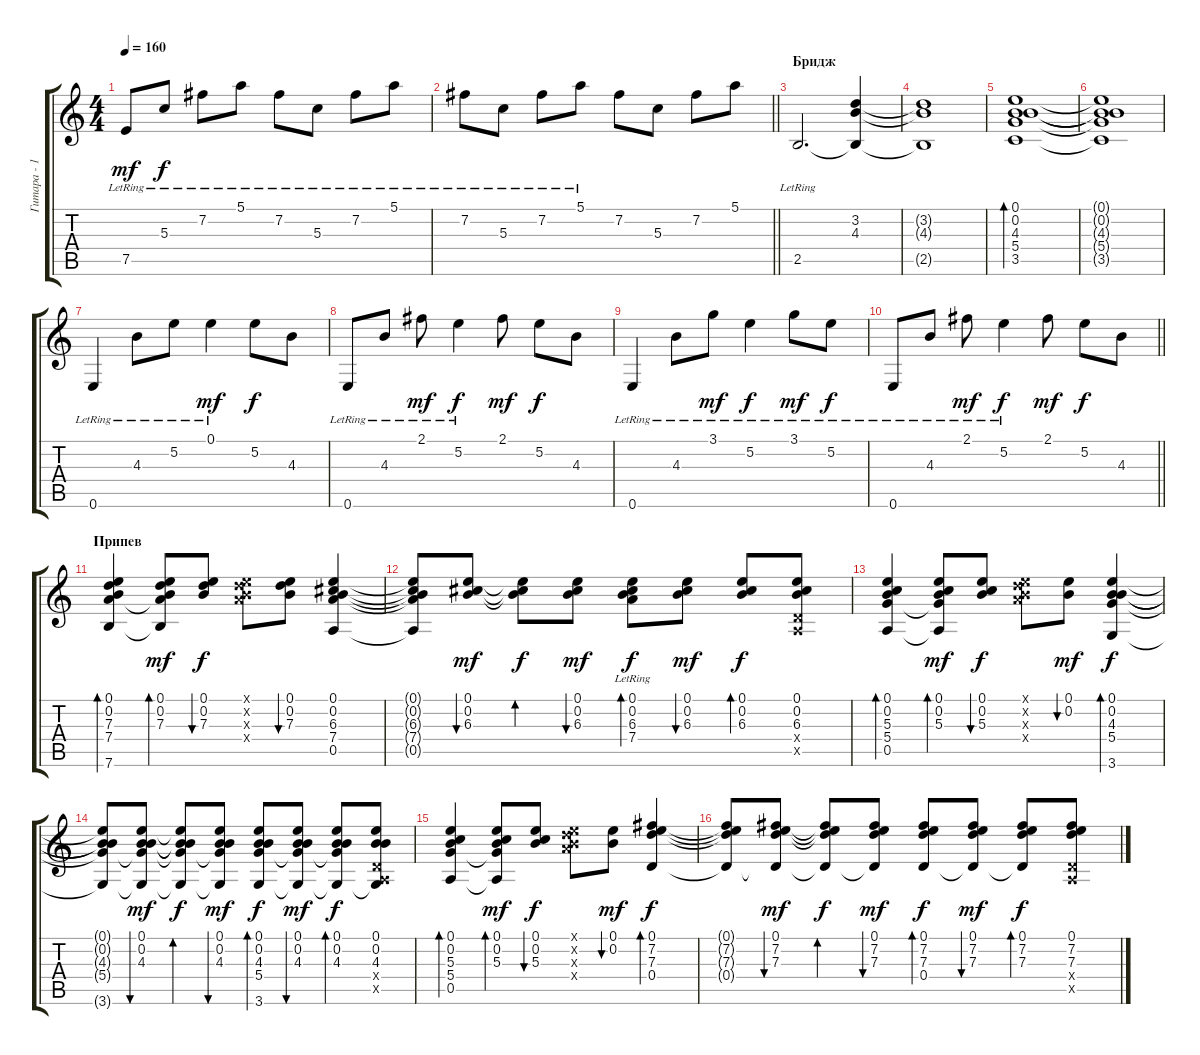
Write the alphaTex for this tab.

\track ("Гитара - 1" "Гитара - 1") {instrument acousticguitarsteel}
\staff {score tabs}
\tuning (E4 B3 G3 D3 A2 E2) {hide}
\ts (4 4)
\tempo 160
\clef g2
\ks c
7.5{lr}.8{dy mf} 5.3{lr}.8{dy f} 7.2{lr}.8 5.1{lr}.8 7.2{lr}.8 5.3{lr}.8 7.2{lr}.8 5.1{lr}.8 |
\barLineRight lightlight
7.2{lr}.8 5.3{lr}.8 7.2{lr}.8 5.1{lr}.8 7.2.8 5.3.8 7.2.8 5.1.8 |
\section ("" "Бридж")
2.5{lr}.2{d} (3.2 4.3 2.5{t}).4 |
(3.2{t} 4.3{t} 2.5{t}).1 |
(0.1 0.2 4.3 5.4 3.5).1{bd 60} |
(0.1{t} 0.2{t} 4.3{t} 5.4{t} 3.5{t}).1 |
0.6{lr}.4 4.3{lr}.8 5.2{lr}.8 0.1{lr}.4{dy mf} 5.2.8{dy f} 4.3.8 |
0.6{lr}.8 4.3{lr}.8 2.1{lr}.8{dy mf} 5.2{lr}.4{dy f} 2.1.8{dy mf} 5.2.8{dy f} 4.3.8 |
0.6{lr}.4 4.3{lr}.8 3.1{lr}.8{dy mf} 5.2{lr}.4{dy f} 3.1{lr}.8{dy mf} 5.2{lr}.8{dy f} |
\barLineRight lightlight
0.6{lr}.8 4.3{lr}.8 2.1{lr}.8{dy mf} 5.2{lr}.4{dy f} 2.1.8{dy mf} 5.2.8{dy f} 4.3.8 |
\section ("" "Припев")
(0.1 0.2 7.3 7.4 7.6).4{bd 30} (0.1 0.2 7.3 7.4{t} 7.6{t}).8{bd 30 dy mf} (0.1 0.2 7.3).8{bu 30 dy f} (0.1{x} 0.2{x} 7.3{x} 7.4{x}).8 (0.1 0.2 7.3).8{bu 30} (0.1 0.2 6.3 7.4 0.5).4 |
(0.1{t} 0.2{t} 6.3{t} 7.4{t} 0.5{t}).8 (0.1 0.2 6.3).8{bu 30 dy mf} (0.1{t} 0.2{t} 6.3{t}).8{bd 30 dy f} (0.1 0.2 6.3).8{bu 30 dy mf} (0.1 0.2 6.3 7.4{lr}).8{bd 30 dy f} (0.1 0.2 6.3).8{bu 30 dy mf} (0.1 0.2 6.3).8{bd 30 dy f} (0.1 0.2 6.3 0.4{x} 0.5{x}).8 |
(0.1 0.2 5.3 5.4 0.5).4{bd 30} (0.1 0.2 5.3 5.4{t} 0.5{t}).8{bd 30 dy mf} (0.1 0.2 5.3).8{bu 30 dy f} (0.1{x} 0.2{x} 7.3{x} 7.4{x}).8 (0.1 0.2).8{bu 30 dy mf} (0.1 0.2 4.3 5.4 3.6).4{bd 30 dy f} |
(0.1{t} 0.2{t} 4.3{t} 5.4{t} 3.6{t}).8 (0.1 0.2 4.3 5.4{t} 3.6{t}).8{bu 30 dy mf} (0.1{t} 0.2{t} 4.3{t} 5.4{t} 3.6{t}).8{bd 30 dy f} (0.1 0.2 4.3 5.4{t} 3.6{t}).8{bu 30 dy mf} (0.1 0.2 4.3 5.4 3.6).8{bd 30 dy f} (0.1 0.2 4.3 5.4{t} 3.6{t}).8{bu 30 dy mf} (0.1 0.2 4.3 5.4{t} 3.6{t}).8{bd 30 dy f} (0.1 0.2 4.3 0.4{x} 0.5{x} 3.6{t}).8 |
(0.1 0.2 5.3 5.4 0.5).4{bd 30} (0.1 0.2 5.3 5.4{t} 0.5{t}).8{bd 30 dy mf} (0.1 0.2 5.3).8{bu 30 dy f} (0.1{x} 0.2{x} 7.3{x} 7.4{x}).8 (0.1 0.2).8{bu 30 dy mf} (0.1 7.2 7.3 0.4).4{bd 30 dy f} |
(0.1{t} 7.2{t} 7.3{t} 0.4{t}).8 (0.1 7.2 7.3 0.4{t}).8{bu 30 dy mf} (0.1{t} 7.2{t} 7.3{t} 0.4{t}).8{bd 30 dy f} (0.1 7.2 7.3 0.4{t}).8{bu 30 dy mf} (0.1 7.2 7.3 0.4).8{bd 30 dy f} (0.1 7.2 7.3 0.4{t}).8{bu 30 dy mf} (0.1 7.2 7.3 0.4{t}).8{bd 30 dy f} (0.1 7.2 7.3 0.4{x} 0.5{x}).8
